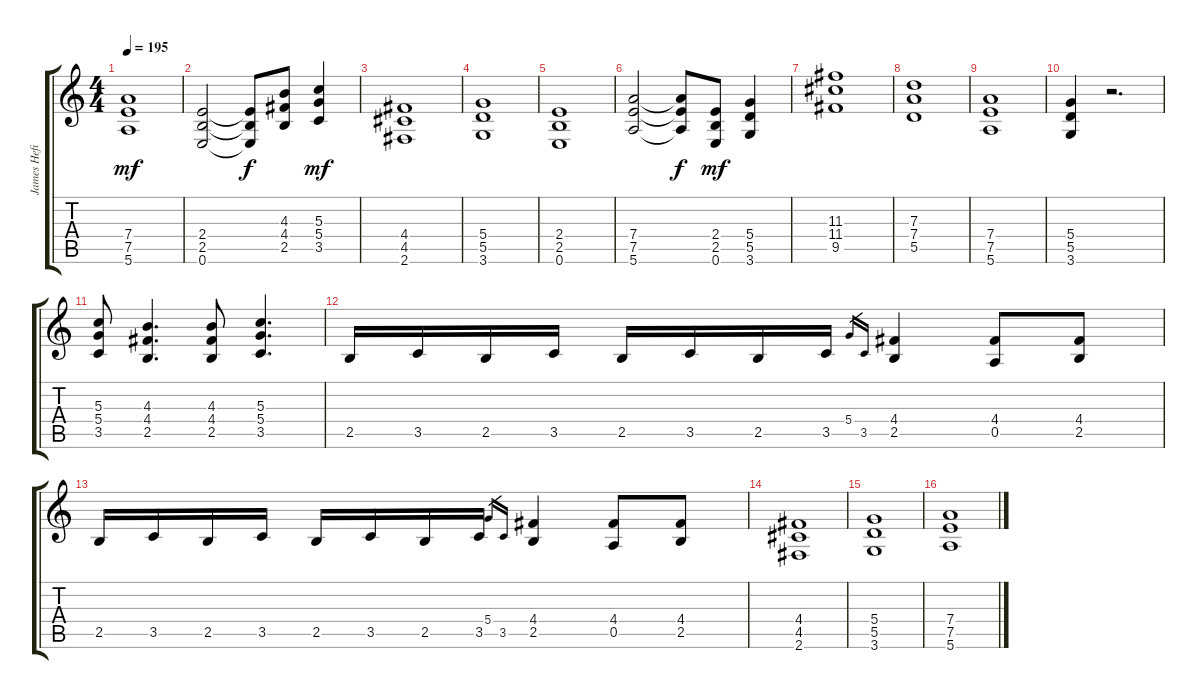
\track ("James Hefield" "James Hefi") {instrument distortionguitar}
\staff {score tabs}
\tuning (E4 B3 G3 D3 A2 E2) {hide}
\ts (4 4)
\tempo 195
\clef g2
\ks c
(7.4 7.5 5.6).1{dy mf} |
(2.4 2.5 0.6).2 (2.4{t} 2.5{t} 0.6{t}).8{dy f} (4.3 4.4 2.5).8 (5.3 5.4 3.5).4{dy mf} |
(4.4 4.5 2.6).1 |
(5.4 5.5 3.6).1 |
(2.4 2.5 0.6).1 |
(7.4 7.5 5.6).2 (7.4{t} 7.5{t} 5.6{t}).8{dy f} (2.4 2.5 0.6).8{dy mf} (5.4 5.5 3.6).4 |
(11.3 11.4 9.5).1 |
(7.3 7.4 5.5).1 |
(7.4 7.5 5.6).1 |
(5.4 5.5 3.6).4 r.2{d} |
(5.3 5.4 3.5).8 (4.3 4.4 2.5).4{d} (4.3 4.4 2.5).8 (5.3 5.4 3.5).4{d} |
2.5.16 3.5.16 2.5.16 3.5.16 2.5.16 3.5.16 2.5.16 3.5.16 5.4.16{gr} 3.5.16{gr} (4.4 2.5).4 (4.4 0.5).8 (4.4 2.5).8 |
2.5.16 3.5.16 2.5.16 3.5.16 2.5.16 3.5.16 2.5.16 3.5.16 5.4.16{gr} 3.5.16{gr} (4.4 2.5).4 (4.4 0.5).8 (4.4 2.5).8 |
(4.4 4.5 2.6).1 |
(5.4 5.5 3.6).1 |
(7.4 7.5 5.6).1
